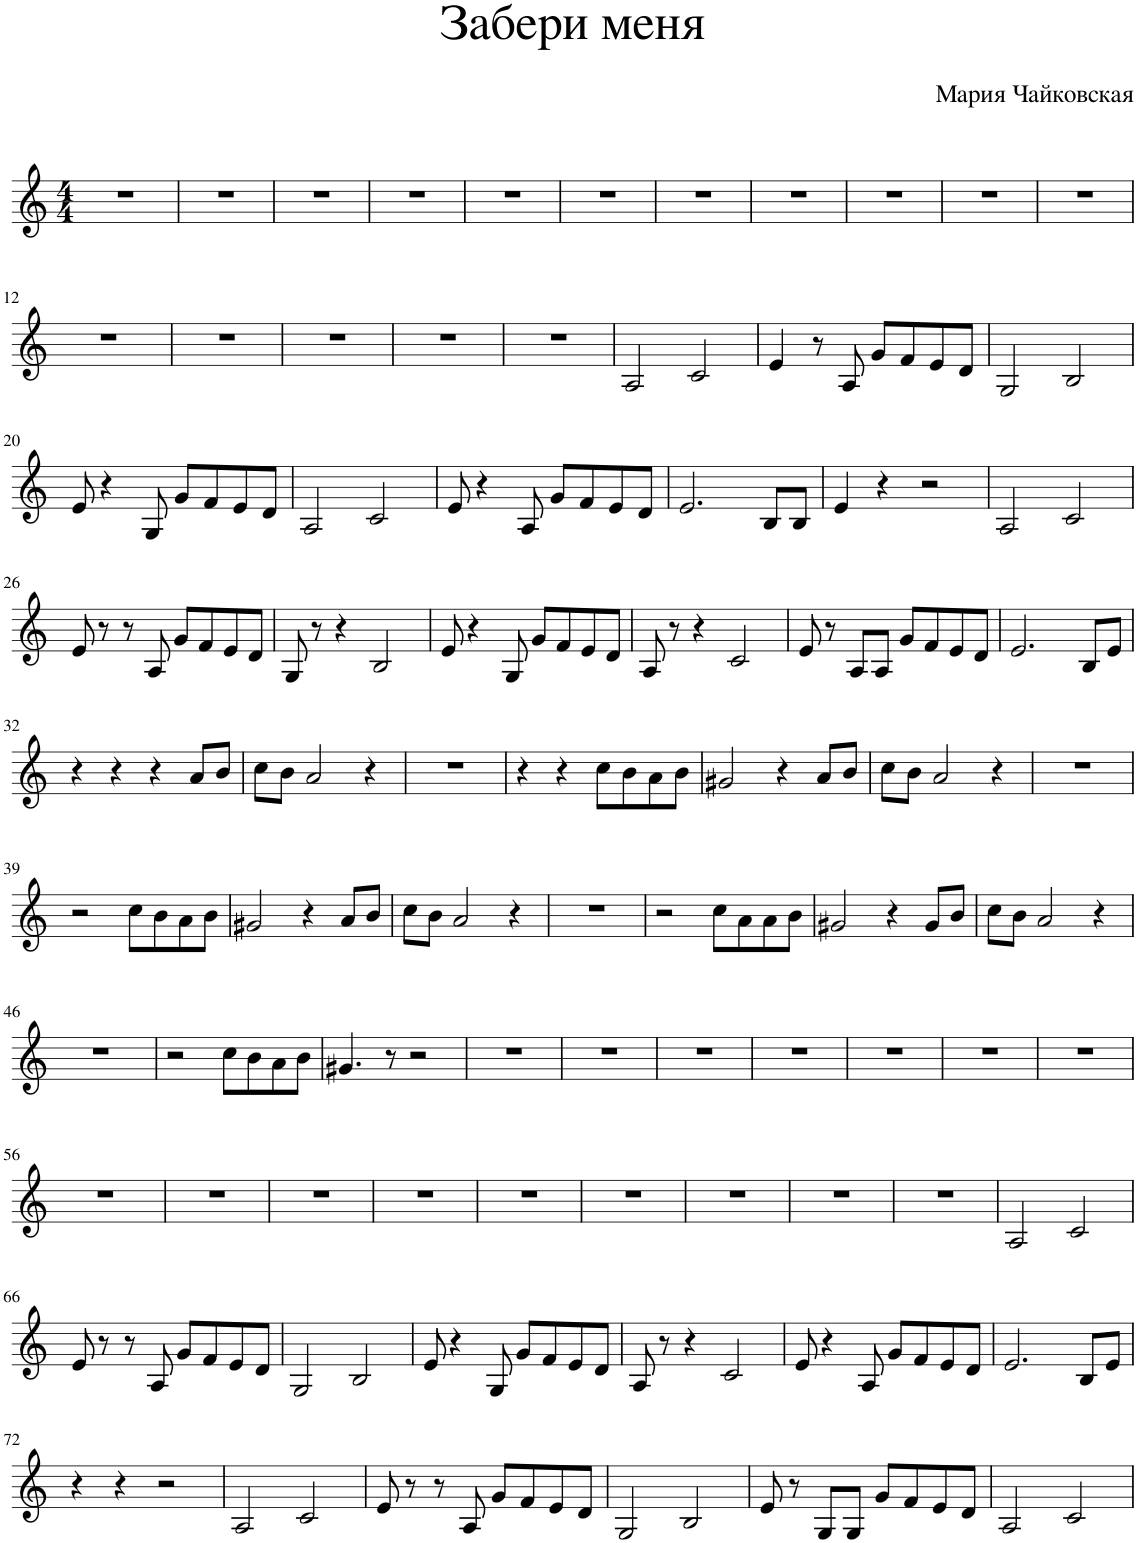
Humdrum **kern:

**kern
*part1
*staff1
*I"Piano
*I'Pno.
*clefG2
*k[]
*M4/4
=1
1r
=2
1r
=3
1r
=4
1r
=5
1r
=6
1r
=7
1r
=8
1r
=9
1r
=10
1r
=11
1r
!!LO:LB:g=z
=12
1r
=13
1r
=14
1r
=15
1r
=16
1r
=17
2A/
2c/
=18
4e/
8r
8A/
8g/L
8f/
8e/
8d/J
=19
2G/
2B/
!!LO:LB:g=z
=20
8e/
4r
8G/
8g/L
8f/
8e/
8d/J
=21
2A/
2c/
=22
8e/
4r
8A/
8g/L
8f/
8e/
8d/J
=23
2.e/
8B/L
8B/J
=24
4e/
4r
2r
=25
2A/
2c/
!!LO:LB:g=z
=26
8e/
8r
8r
8A/
8g/L
8f/
8e/
8d/J
=27
8G/
8r
4r
2B/
=28
8e/
4r
8G/
8g/L
8f/
8e/
8d/J
=29
8A/
8r
4r
2c/
=30
8e/
8r
8A/L
8A/J
8g/L
8f/
8e/
8d/J
=31
2.e/
8B/L
8e/J
!!LO:LB:g=z
=32
4r
4r
4r
8a/L
8b/J
=33
8cc\L
8b\J
2a/
4r
=34
1r
=35
4r
4r
8cc\L
8b\
8a\
8b\J
=36
2g#X/
4r
8a/L
8b/J
=37
8cc\L
8b\J
2a/
4r
=38
1r
!!LO:LB:g=z
=39
2r
8cc\L
8b\
8a\
8b\J
=40
2g#X/
4r
8a/L
8b/J
=41
8cc\L
8b\J
2a/
4r
=42
1r
=43
2r
8cc\L
8a\
8a\
8b\J
=44
2g#X/
4r
8g#/L
8b/J
=45
8cc\L
8b\J
2a/
4r
!!LO:LB:g=z
=46
1r
=47
2r
8cc\L
8b\
8a\
8b\J
=48
4.g#X/
8r
2r
=49
1r
=50
1r
=51
1r
=52
1r
=53
1r
=54
1r
=55
1r
!!LO:LB:g=z
=56
1r
=57
1r
=58
1r
=59
1r
=60
1r
=61
1r
=62
1r
=63
1r
=64
1r
=65
2A/
2c/
!!LO:LB:g=z
=66
8e/
8r
8r
8A/
8g/L
8f/
8e/
8d/J
=67
2G/
2B/
=68
8e/
4r
8G/
8g/L
8f/
8e/
8d/J
=69
8A/
8r
4r
2c/
=70
8e/
4r
8A/
8g/L
8f/
8e/
8d/J
=71
2.e/
8B/L
8e/J
!!LO:LB:g=z
=72
4r
4r
2r
=73
2A/
2c/
=74
8e/
8r
8r
8A/
8g/L
8f/
8e/
8d/J
=75
2G/
2B/
=76
8e/
8r
8G/L
8G/J
8g/L
8f/
8e/
8d/J
=77
2A/
2c/
=
*-
